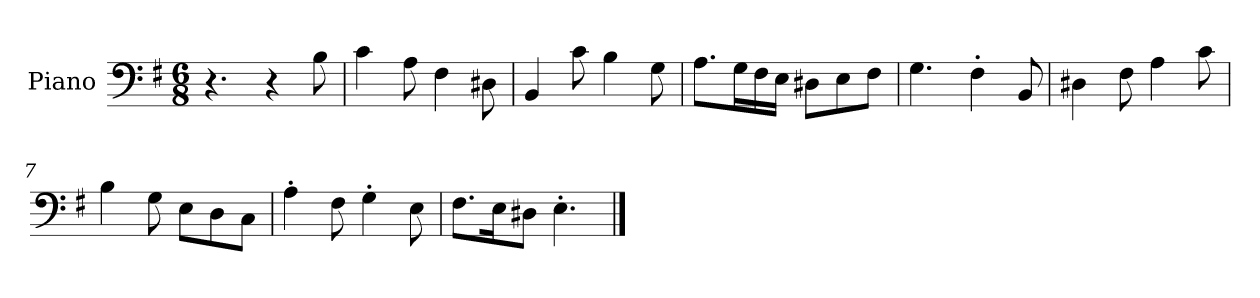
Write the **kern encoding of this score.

**kern
*part1
*staff1
*I"Piano
*I'Pno.
*clefF4
*k[f#]
*M6/8
*MM120
=1
4.r
4r
8B\
=2
4c\
8A\
4F#\
8D#X\
=3
4BB/
8c\
4B\
8G\
=4
8.A\L
16G\L
16F#\
16E\JJ
8D#X\L
8E\
8F#\J
=5
4.G\
4F#'\
8BB/
=6
4D#X\
8F#\
4A\
8c\
=7
4B\
8G\
8E\L
8D\
8C\J
=8
4A'\
8F#\
4G'\
8E\
!!LO:LB:g=z
=9
8.F#\L
16E\K
8D#X\J
4.E'\
==
*-
